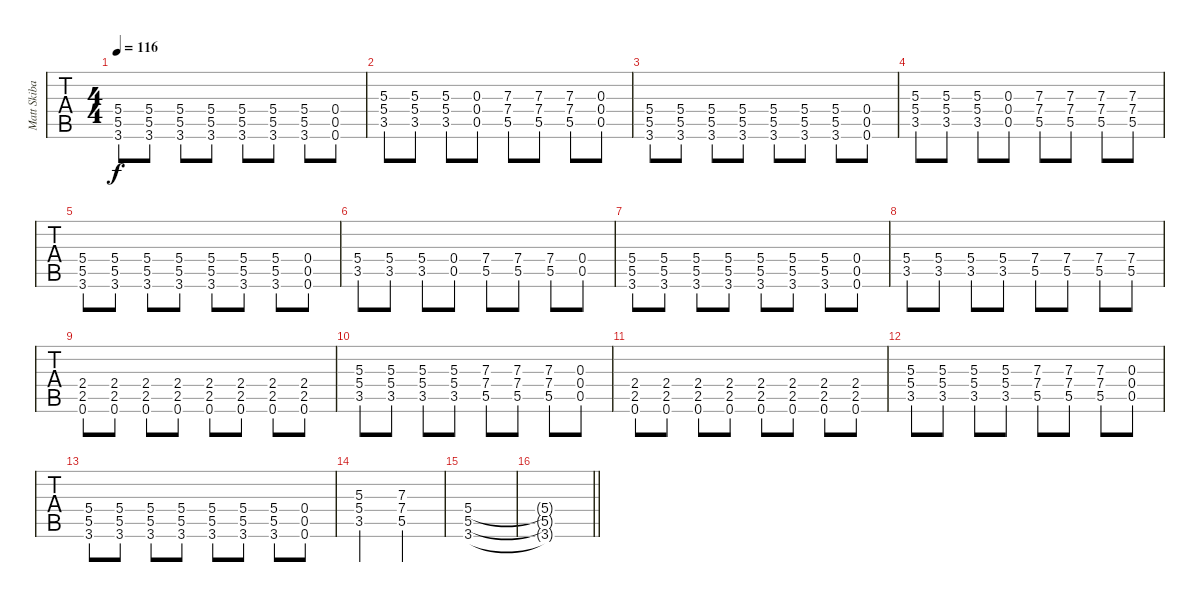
\track ("Matt Skiba - Guitar Two" "Matt Skiba") {instrument distortionguitar}
\staff {tabs}
\tuning (E4 B3 G3 D3 A2 E2) {hide}
\ts (4 4)
\tempo 116
\clef g2
\ks g
(5.4 5.5 3.6).8{dy f} (5.4 5.5 3.6).8 (5.4 5.5 3.6).8 (5.4 5.5 3.6).8 (5.4 5.5 3.6).8 (5.4 5.5 3.6).8 (5.4 5.5 3.6).8 (0.4 0.5 0.6).8 |
(5.3 5.4 3.5).8 (5.3 5.4 3.5).8 (5.3 5.4 3.5).8 (0.3 0.4 0.5).8 (7.3 7.4 5.5).8 (7.3 7.4 5.5).8 (7.3 7.4 5.5).8 (0.3 0.4 0.5).8 |
(5.4 5.5 3.6).8 (5.4 5.5 3.6).8 (5.4 5.5 3.6).8 (5.4 5.5 3.6).8 (5.4 5.5 3.6).8 (5.4 5.5 3.6).8 (5.4 5.5 3.6).8 (0.4 0.5 0.6).8 |
(5.3 5.4 3.5).8 (5.3 5.4 3.5).8 (5.3 5.4 3.5).8 (0.3 0.4 0.5).8 (7.3 7.4 5.5).8 (7.3 7.4 5.5).8 (7.3 7.4 5.5).8 (7.3 7.4 5.5).8 |
(5.4 5.5 3.6).8{balance 8} (5.4 5.5 3.6).8 (5.4 5.5 3.6).8 (5.4 5.5 3.6).8 (5.4 5.5 3.6).8 (5.4 5.5 3.6).8 (5.4 5.5 3.6).8 (0.4 0.5 0.6).8 |
(5.4 3.5).8 (5.4 3.5).8 (5.4 3.5).8 (0.4 0.5).8 (7.4 5.5).8 (7.4 5.5).8 (7.4 5.5).8 (0.4 0.5).8 |
(5.4 5.5 3.6).8 (5.4 5.5 3.6).8 (5.4 5.5 3.6).8 (5.4 5.5 3.6).8 (5.4 5.5 3.6).8 (5.4 5.5 3.6).8 (5.4 5.5 3.6).8 (0.4 0.5 0.6).8 |
(5.4 3.5).8 (5.4 3.5).8 (5.4 3.5).8 (5.4 3.5).8 (7.4 5.5).8 (7.4 5.5).8 (7.4 5.5).8 (7.4 5.5).8 |
(2.4 2.5 0.6).8 (2.4 2.5 0.6).8 (2.4 2.5 0.6).8 (2.4 2.5 0.6).8 (2.4 2.5 0.6).8 (2.4 2.5 0.6).8 (2.4 2.5 0.6).8 (2.4 2.5 0.6).8 |
(5.3 5.4 3.5).8 (5.3 5.4 3.5).8 (5.3 5.4 3.5).8 (5.3 5.4 3.5).8 (7.3 7.4 5.5).8 (7.3 7.4 5.5).8 (7.3 7.4 5.5).8 (0.3 0.4 0.5).8 |
(2.4 2.5 0.6).8 (2.4 2.5 0.6).8 (2.4 2.5 0.6).8 (2.4 2.5 0.6).8 (2.4 2.5 0.6).8 (2.4 2.5 0.6).8 (2.4 2.5 0.6).8 (2.4 2.5 0.6).8 |
(5.3 5.4 3.5).8 (5.3 5.4 3.5).8 (5.3 5.4 3.5).8 (5.3 5.4 3.5).8 (7.3 7.4 5.5).8 (7.3 7.4 5.5).8 (7.3 7.4 5.5).8 (0.3 0.4 0.5).8 |
(5.4 5.5 3.6).8 (5.4 5.5 3.6).8 (5.4 5.5 3.6).8 (5.4 5.5 3.6).8 (5.4 5.5 3.6).8 (5.4 5.5 3.6).8 (5.4 5.5 3.6).8 (0.4 0.5 0.6).8 |
(5.3 5.4 3.5).2 (7.3 7.4 5.5).2 |
(5.4 5.5 3.6).1 |
\barLineRight lightlight
(5.4{t} 5.5{t} 3.6{t}).1
